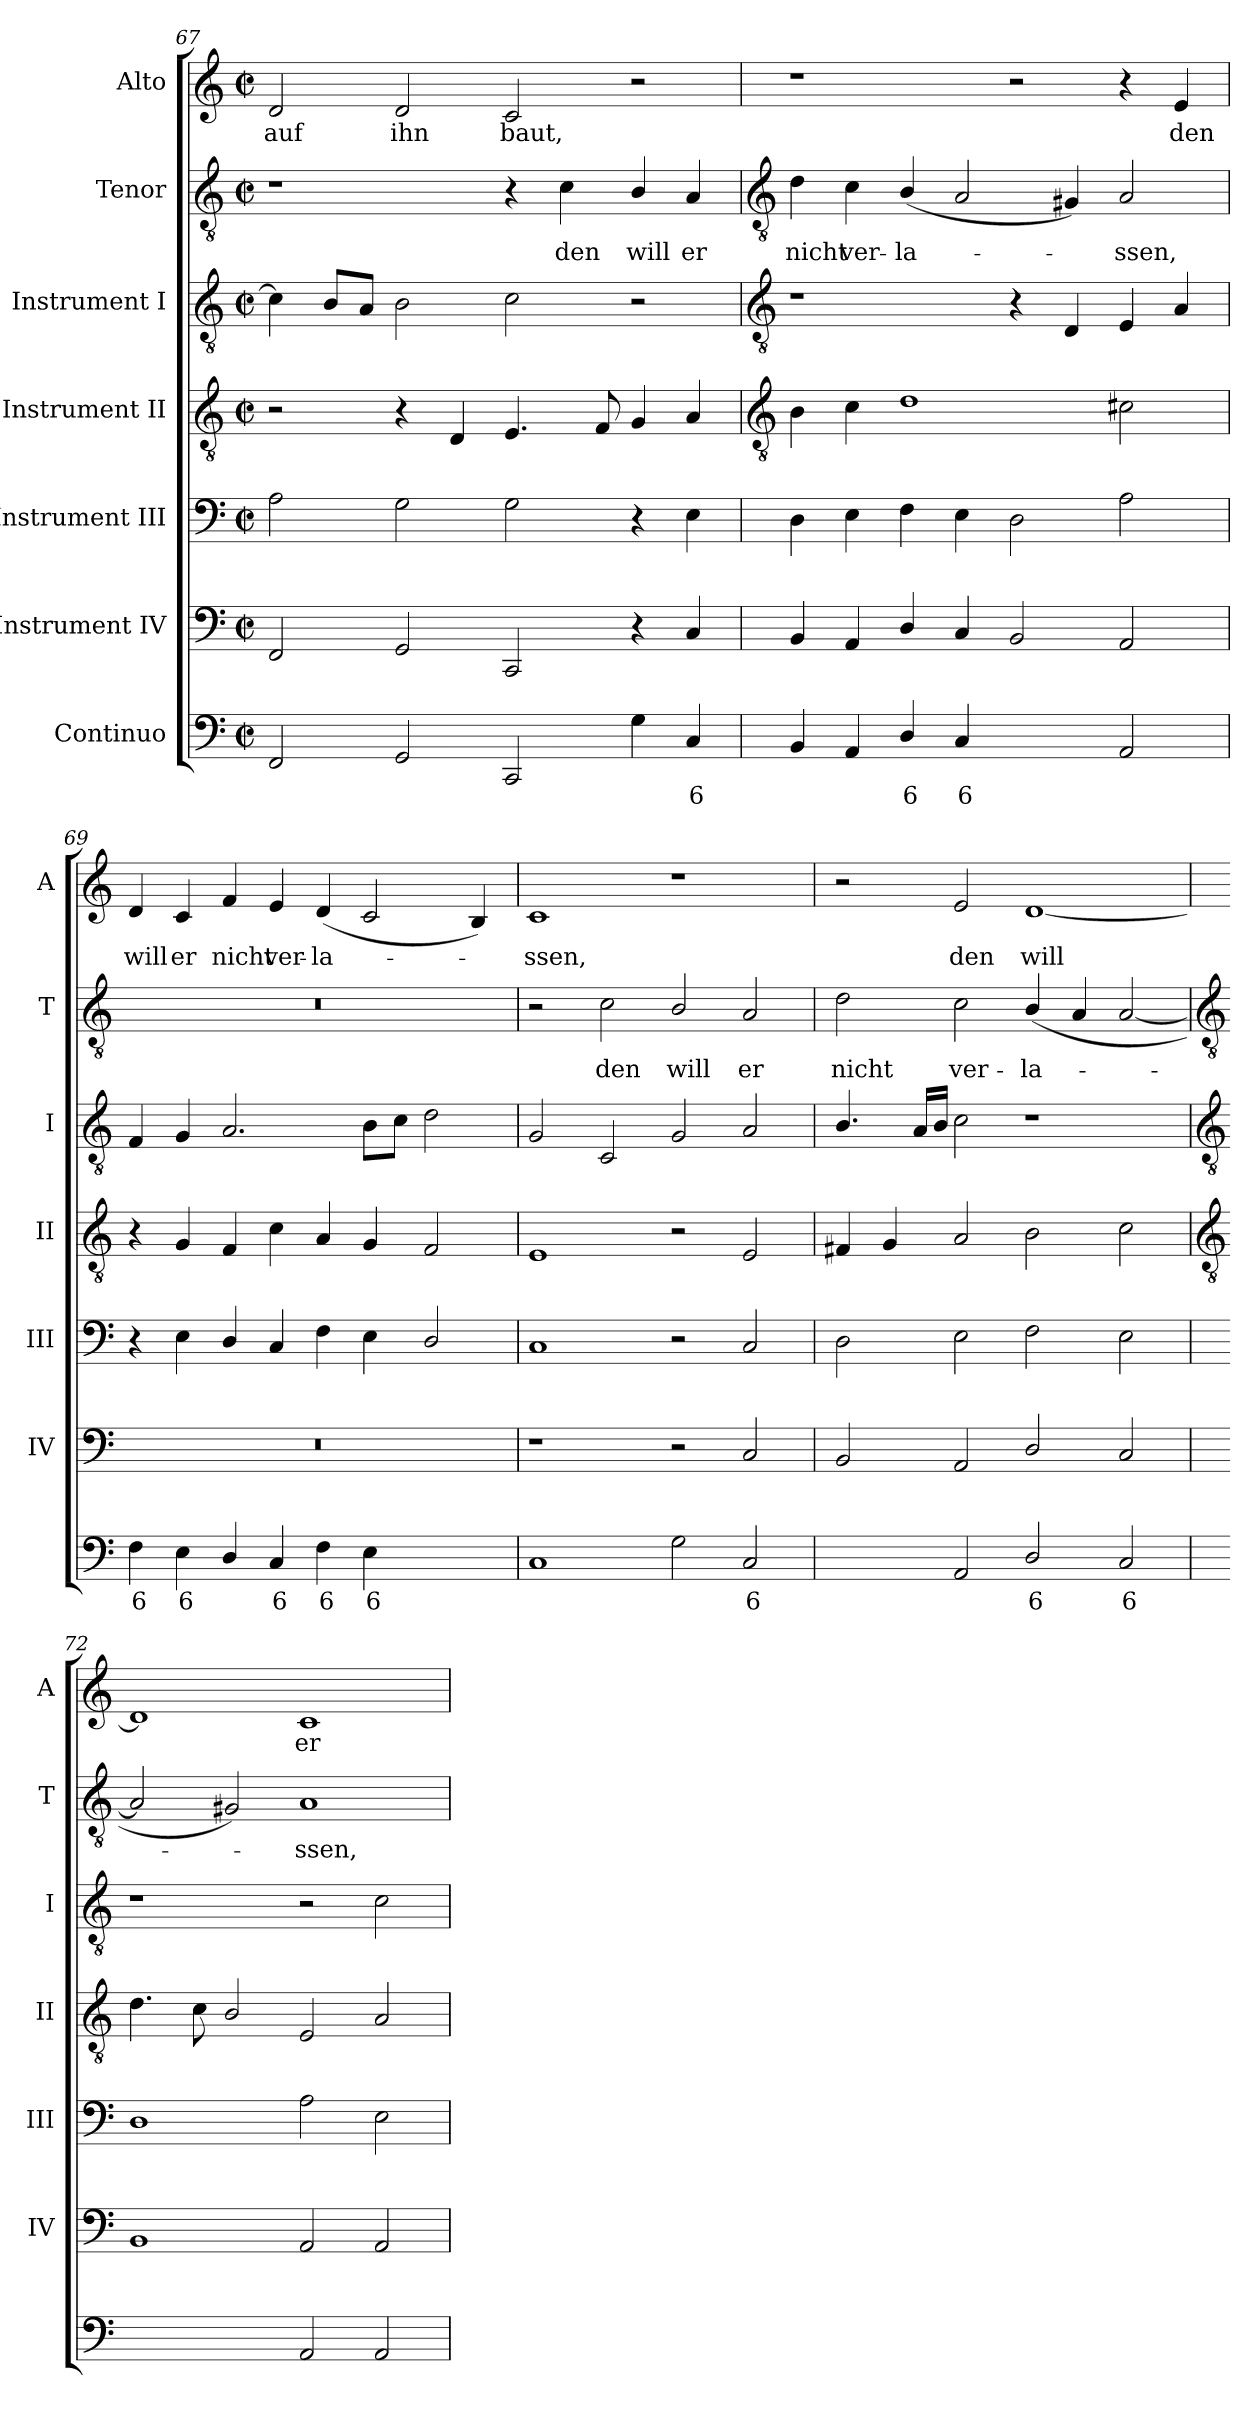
**kern	**text	**kern	**kern	**kern	**kern	**kern	**text	**kern	**text
*part7	*part7	*part6	*part5	*part4	*part3	*part2	*part2	*part1	*part1
*staff7	*staff7	*staff6	*staff5	*staff4	*staff3	*staff2	*staff2	*staff1	*staff1
*I"Continuo	*	*I"Instrument IV	*I"Instrument III	*I"Instrument II	*I"Instrument I	*I"Tenor	*	*I"Alto	*
*	*	*I'IV	*I'III	*I'II	*I'I	*I'T	*	*I'A	*
*clefF4	*	*clefF4	*clefF4	*clefGv2	*clefGv2	*clefGv2	*	*clefG2	*
*k[]	*	*k[]	*k[]	*k[]	*k[]	*k[]	*	*k[]	*
*C:	*	*C:	*C:	*C:	*C:	*C:	*	*C:	*
*M4/2	*	*M4/2	*M4/2	*M4/2	*M4/2	*M4/2	*	*M4/2	*
*met(c|)	*	*met(c|)	*met(c|)	*met(c|)	*met(c|)	*met(c|)	*	*met(c|)	*
=67	=67	=67	=67	=67	=67	=67	=67	=67	=67
!	!	!	!	!	!	!	!	!	!LO:LY:b
2FF	.	2FF	2A	2r	4c]	1r	.	2d	auf
.	.	.	.	.	8BL	.	.	.	.
.	.	.	.	.	8AJ	.	.	.	.
!	!	!	!	!	!	!	!	!	!LO:LY:b
2GG	.	2GG	2G	4r	2B	.	.	2d	ihn
.	.	.	.	4D	.	.	.	.	.
!	!	!	!	!	!	!	!	!	!LO:LY:b
2CC	.	2CC	2G	4.E	2c	4r	.	2c	baut,
!	!	!	!	!	!	!	!LO:LY:b	!	!
.	.	.	.	.	.	4c	den	.	.
.	.	.	.	8F	.	.	.	.	.
!	!	!	!	!	!	!	!LO:LY:b	!	!
4G	.	4r	4r	4G	2r	4B/	will	2r	.
!	!LO:LY:b	!	!	!	!	!	!LO:LY:b	!	!
4C	6	4C	4E	4A	.	4A	er	.	.
!!LO:LB:g=z
=68	=68	=68	=68	=68	=68	=68	=68	=68	=68
*	*	*	*	*clefGv2	*clefGv2	*clefGv2	*	*	*
!	!	!	!	!	!	!	!LO:LY:b	!	!
4BB	.	4BB	4D	4B	1r	4d	nicht	1r	.
!	!	!	!	!	!	!	!LO:LY:b	!	!
4AA	.	4AA	4E	4c	.	4c	ver-	.	.
!	!LO:LY:b	!	!	!	!	!	!LO:LY:b	!	!
4D/	6	4D/	4F	1d	.	(<4B/	-la-	.	.
!	!LO:LY:b	!	!	!	!	!	!	!	!
4C	6	4C	4E	.	.	2A	.	.	.
!	!LO:LY:b	!	!	!	!	!	!	!	!
[4BByy	7	2BB	2D	.	4r	.	.	2r	.
!	!LO:LY:b	!	!	!	!	!	!	!	!
4BByy]	6	.	.	.	4D	4G#X)	.	.	.
!	!	!	!	!	!	!	!LO:LY:b	!	!
2AA	.	2AA	2A	2c#X	4E	2A	ssen,	4r	.
!	!	!	!	!	!	!	!	!	!LO:LY:b
.	.	.	.	.	4A	.	.	4e	den
=69	=69	=69	=69	=69	=69	=69	=69	=69	=69
!	!LO:LY:b	!	!	!	!	!	!	!	!LO:LY:b
4F	6	0r	4r	4r	4F	0r	.	4d	will
!	!LO:LY:b	!	!	!	!	!	!	!	!LO:LY:b
4E	6	.	4E	4G	4G	.	.	4c	er
!	!	!	!	!	!	!	!	!	!LO:LY:b
4D/	.	.	4D/	4F	2.A	.	.	4f	nicht
!	!LO:LY:b	!	!	!	!	!	!	!	!LO:LY:b
4C	6	.	4C	4c	.	.	.	4e	ver-
!	!LO:LY:b	!	!	!	!	!	!	!	!LO:LY:b
4F	6	.	4F	4A	.	.	.	(<4d	-la-
!	!LO:LY:b	!	!	!	!	!	!	!	!
4E	6	.	4E	4G	8BL	.	.	2c	.
.	.	.	.	.	8cJ	.	.	.	.
!	!LO:LY:b	!	!	!	!	!	!	!	!
[4D/yy	7	.	2D/	2F	2d	.	.	.	.
!	!LO:LY:b	!	!	!	!	!	!	!	!
4Dyy]	6	.	.	.	.	.	.	4B)	.
=70	=70	=70	=70	=70	=70	=70	=70	=70	=70
!	!	!	!	!	!	!	!	!	!LO:LY:b
1C	.	1r	1C	1E	2G	2r	.	1c	ssen,
!	!	!	!	!	!	!	!LO:LY:b	!	!
.	.	.	.	.	2C	2c	den	.	.
!	!	!	!	!	!	!	!LO:LY:b	!	!
2G	.	2r	2r	2r	2G	2B/	will	1r	.
!	!LO:LY:b	!	!	!	!	!	!LO:LY:b	!	!
2C	6	2C	2C	2E	2A	2A	er	.	.
=71	=71	=71	=71	=71	=71	=71	=71	=71	=71
!	!LO:LY:b	!	!	!	!	!	!LO:LY:b	!	!
[4BByy	5	2BB	2D	4F#X	4.B/	2d	nicht	2r	.
!	!LO:LY:b	!	!	!	!	!	!	!	!
4BByy]	6	.	.	4G	.	.	.	.	.
.	.	.	.	.	16ALL	.	.	.	.
.	.	.	.	.	16BJJ	.	.	.	.
!	!	!	!	!	!	!	!LO:LY:b	!	!LO:LY:b
2AA	.	2AA	2E	2A	2c	2c	ver-	2e	den
!	!LO:LY:b	!	!	!	!	!	!LO:LY:b	!	!LO:LY:b
2D/	6	2D/	2F	2B	1r	(<4B/	-la-	[1d	will
.	.	.	.	.	.	4A	.	.	.
!	!LO:LY:b	!	!	!	!	!	!	!	!
2C	6	2C	2E	2c	.	[2A	.	.	.
!!LO:LB:g=z
=72	=72	=72	=72	=72	=72	=72	=72	=72	=72
*	*	*	*	*clefGv2	*clefGv2	*clefGv2	*	*	*
!	!LO:LY:b	!	!	!	!	!	!	!	!
[2BByy	7	1BB	1D	4.d	1r	2A]	.	1d]	.
.	.	.	.	8c	.	.	.	.	.
!	!LO:LY:b	!	!	!	!	!	!	!	!
2BByy]	6	.	.	2B/	.	2G#X)	.	.	.
!	!	!	!	!	!	!	!LO:LY:b	!	!LO:LY:b
2AA	.	2AA	2A	2E	2r	1A	ssen,	1c	er
2AA	.	2AA	2E	2A	2c	.	.	.	.
=	=	=	=	=	=	=	=	=	=
*-	*-	*-	*-	*-	*-	*-	*-	*-	*-
